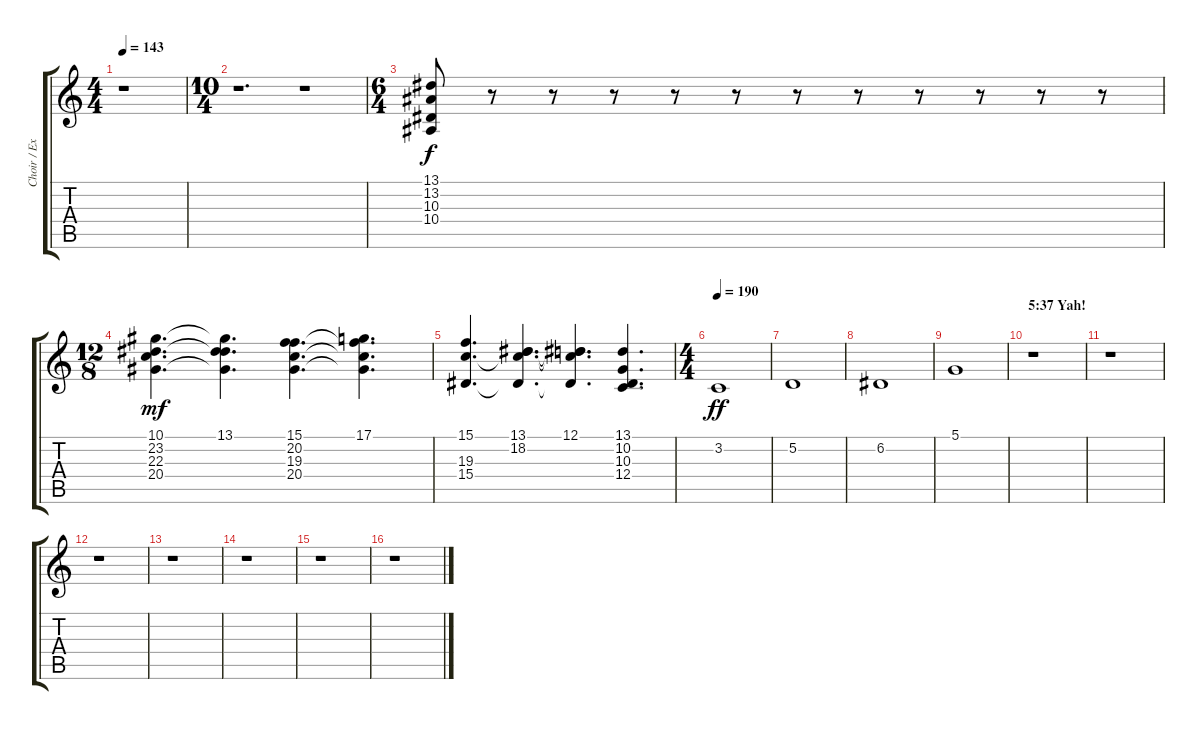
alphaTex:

\track ("Choir / Extra Clean Jari" "Choir / Ex") {instrument synthvoice}
\staff {score tabs}
\tuning (D4 A3 F3 C3 G2 C2) {hide}
\ts (4 4)
\tempo 143
\clef g2
\ks c
r.1{dy mf} |
\ts (10 4)
r.1{d} r.1 |
\ts (6 4)
(13.1 13.2 10.3 10.4).8{dy f} r.8 r.8 r.8 r.8 r.8 r.8 r.8 r.8 r.8 r.8 r.8 |
\ts (12 8)
(10.1 23.2 22.3 20.4).4{d dy mf} (13.1 23.2{t} 22.3{t} 20.4{t}).4{d} (15.1 20.2 19.3 20.4).4{d} (17.1 20.2{t} 19.3{t} 20.4{t}).4{d} |
(15.1 19.3 15.4).4{d} (13.1 18.2 19.3{t} 15.4{t}).4{d} (12.1 18.2{t} 19.3{t} 15.4{t}).4{d} (13.1 10.2 10.3 12.4).4{d} |
\ts (4 4)
\tempo 190
3.2.1{dy ff} |
5.2.1 |
6.2.1 |
5.1.1 |
\section ("" "5:37 Yah!")
r.1 |
r.1 |
r.1 |
r.1 |
r.1 |
r.1 |
r.1
